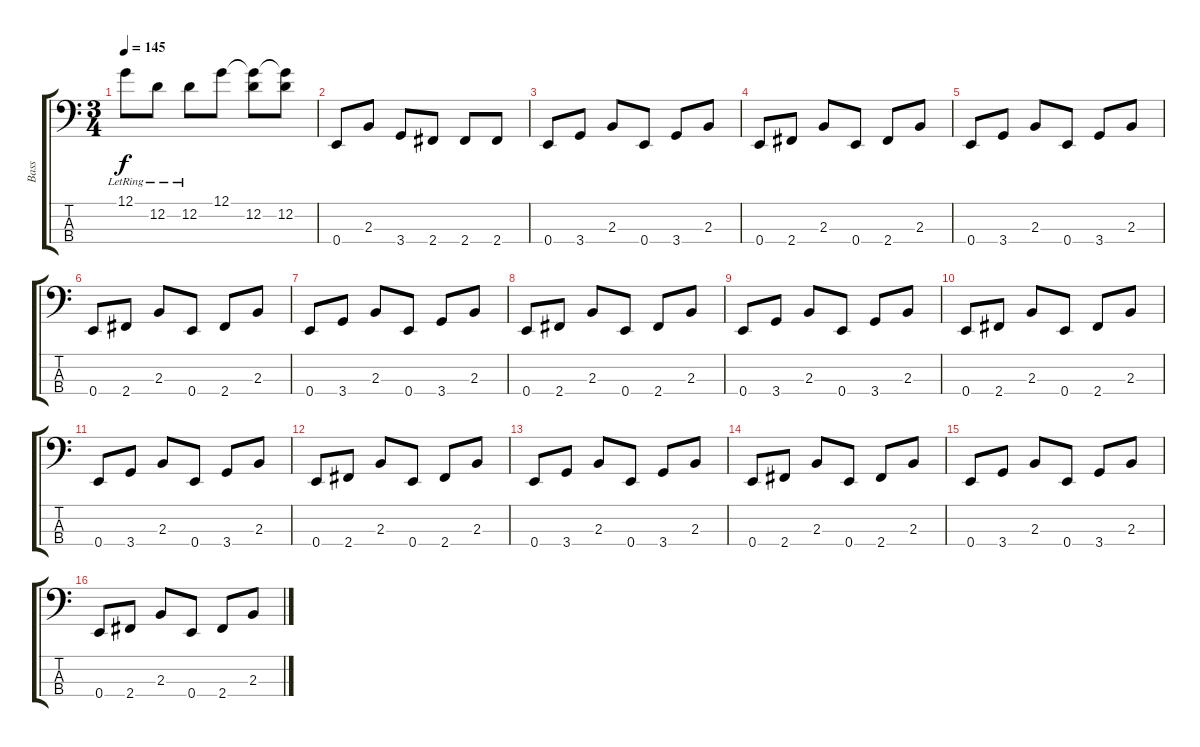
\track ("Bass" "Bass") {instrument electricbassfinger}
\staff {score tabs}
\tuning (G2 D2 A1 E1) {hide}
\ts (3 4)
\tempo 145
\clef f4
\ks c
12.1{lr}.8{dy f} 12.2{lr}.8 12.2{lr}.8 12.1.8 (12.1{t} 12.2).8 (12.1{t} 12.2).8 |
0.4.8 2.3.8 3.4.8 2.4.8 2.4.8 2.4.8 |
0.4.8 3.4.8 2.3.8 0.4.8 3.4.8 2.3.8 |
0.4.8 2.4.8 2.3.8 0.4.8 2.4.8 2.3.8 |
0.4.8 3.4.8 2.3.8 0.4.8 3.4.8 2.3.8 |
0.4.8 2.4.8 2.3.8 0.4.8 2.4.8 2.3.8 |
0.4.8 3.4.8 2.3.8 0.4.8 3.4.8 2.3.8 |
0.4.8 2.4.8 2.3.8 0.4.8 2.4.8 2.3.8 |
0.4.8 3.4.8 2.3.8 0.4.8 3.4.8 2.3.8 |
0.4.8 2.4.8 2.3.8 0.4.8 2.4.8 2.3.8 |
0.4.8 3.4.8 2.3.8 0.4.8 3.4.8 2.3.8 |
0.4.8 2.4.8 2.3.8 0.4.8 2.4.8 2.3.8 |
0.4.8 3.4.8 2.3.8 0.4.8 3.4.8 2.3.8 |
0.4.8 2.4.8 2.3.8 0.4.8 2.4.8 2.3.8 |
0.4.8 3.4.8 2.3.8 0.4.8 3.4.8 2.3.8 |
0.4.8 2.4.8 2.3.8 0.4.8 2.4.8 2.3.8
